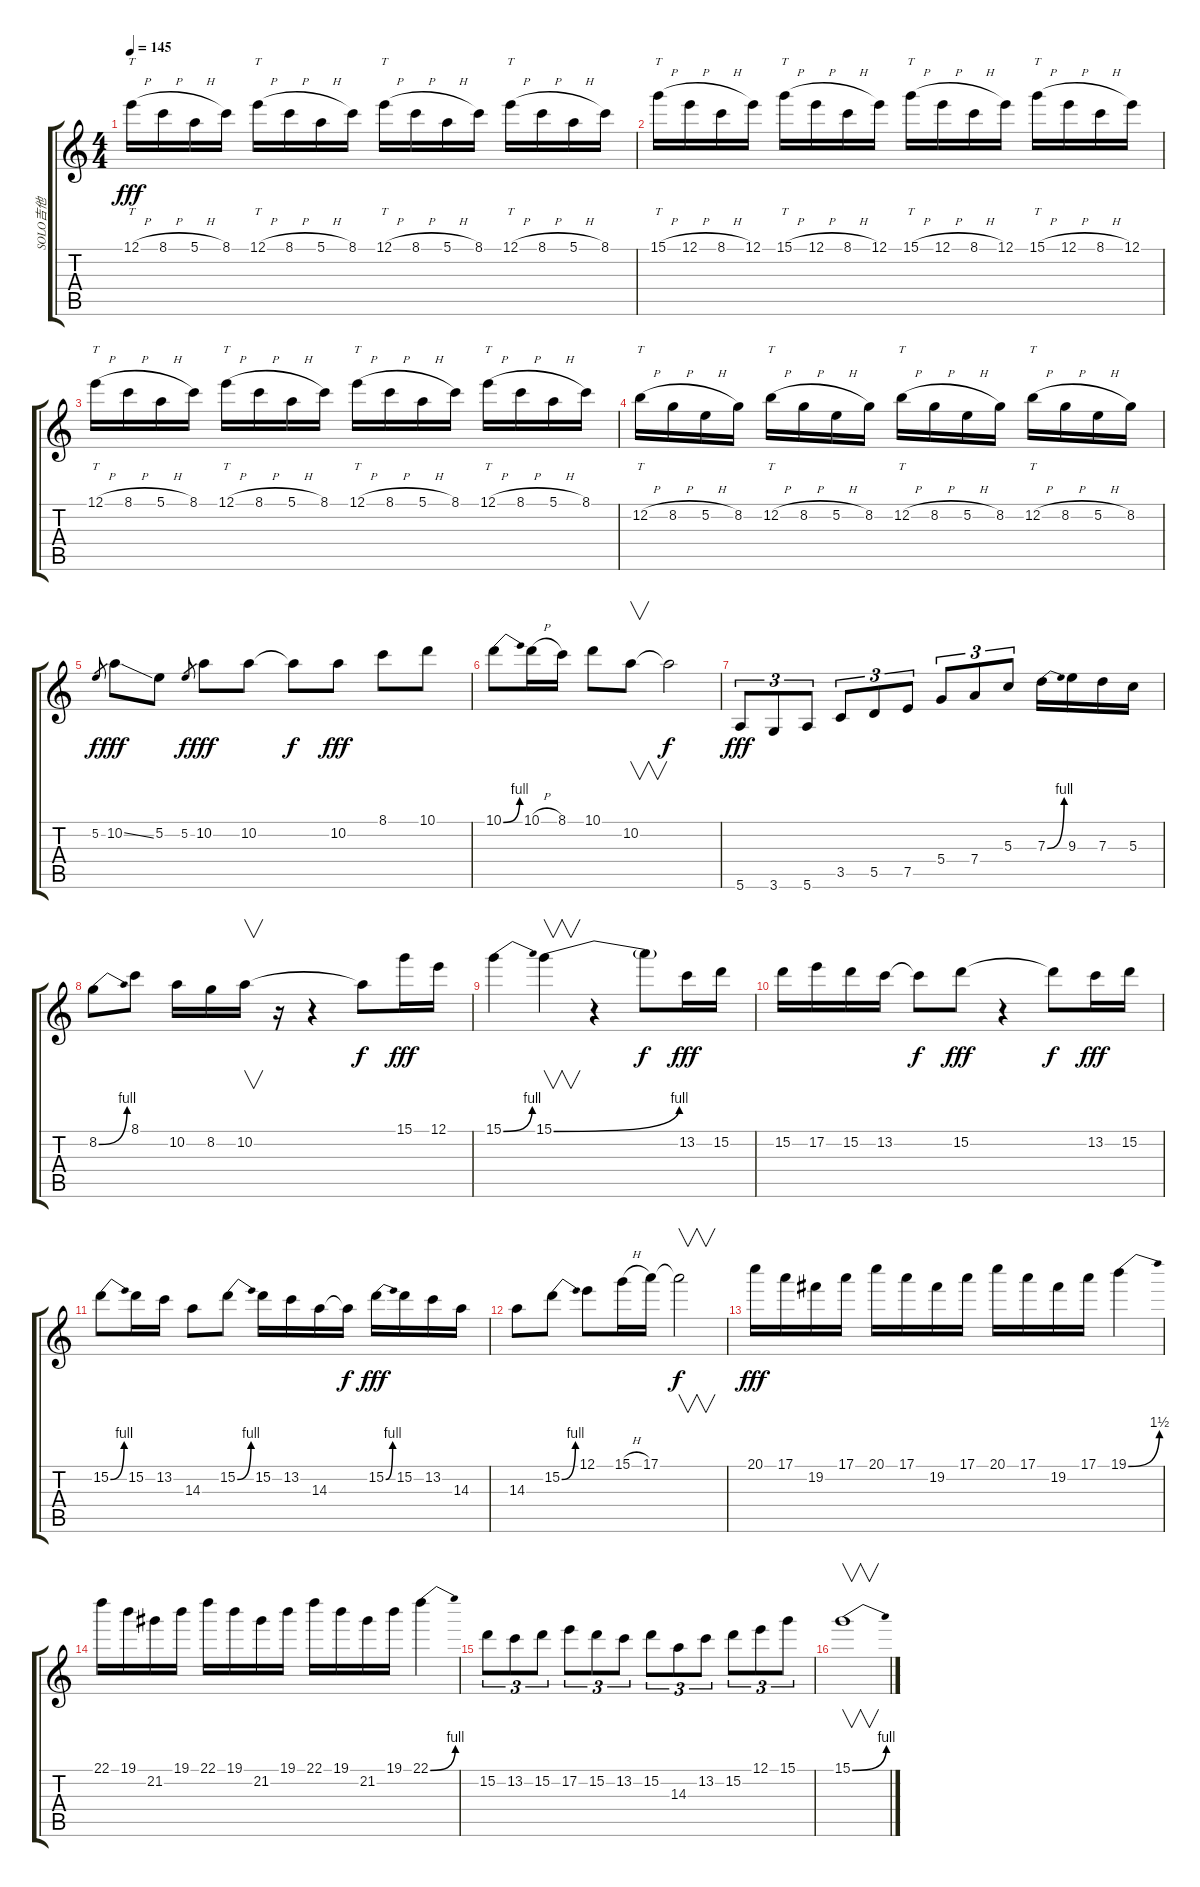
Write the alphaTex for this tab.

\track ("SOLO吉他" "SOLO吉他") {instrument overdrivenguitar}
\staff {score tabs}
\tuning (E4 B3 G3 D3 A2 E2) {hide}
\ts (4 4)
\tempo 145
\clef g2
\ks c
12.1{h}.16{tt dy fff} 8.1{h}.16 5.1{h}.16 8.1.16 12.1{h}.16{tt} 8.1{h}.16 5.1{h}.16 8.1.16 12.1{h}.16{tt} 8.1{h}.16 5.1{h}.16 8.1.16 12.1{h}.16{tt} 8.1{h}.16 5.1{h}.16 8.1.16 |
15.1{h}.16{tt} 12.1{h}.16 8.1{h}.16 12.1.16 15.1{h}.16{tt} 12.1{h}.16 8.1{h}.16 12.1.16 15.1{h}.16{tt} 12.1{h}.16 8.1{h}.16 12.1.16 15.1{h}.16{tt} 12.1{h}.16 8.1{h}.16 12.1.16 |
12.1{h}.16{tt} 8.1{h}.16 5.1{h}.16 8.1.16 12.1{h}.16{tt} 8.1{h}.16 5.1{h}.16 8.1.16 12.1{h}.16{tt} 8.1{h}.16 5.1{h}.16 8.1.16 12.1{h}.16{tt} 8.1{h}.16 5.1{h}.16 8.1.16 |
12.2{h}.16{tt} 8.2{h}.16 5.2{h}.16 8.2.16 12.2{h}.16{tt} 8.2{h}.16 5.2{h}.16 8.2.16 12.2{h}.16{tt} 8.2{h}.16 5.2{h}.16 8.2.16 12.2{h}.16{tt} 8.2{h}.16 5.2{h}.16 8.2.16 |
5.2.8{gr dy f} 10.2{ss}.8{dy fff} 5.2.8 5.2.8{gr dy f} 10.2.8{dy fff} 10.2.8 10.2{t}.8{dy f} 10.2.8{dy fff} 8.1.8 10.1.8 |
10.1{be (bend 0 0 60 4)}.8 10.1{h}.16 8.1.16 10.1.8 10.2.8{v} 10.2{t}.2{dy f} |
5.6.8{tu (3 2) dy fff} 3.6.8{tu (3 2)} 5.6.8{tu (3 2)} 3.5.8{tu (3 2)} 5.5.8{tu (3 2)} 7.5.8{tu (3 2)} 5.4.8{tu (3 2)} 7.4.8{tu (3 2)} 5.3.8{tu (3 2)} 7.3{be (bend 0 0 60 4)}.16 9.3.16 7.3.16 5.3.16 |
8.2{be (bend 0 0 60 4)}.8 8.1.8 10.2.16 8.2.16 10.2.16{v} r.16 r.4 10.2{t}.8{dy f} 15.1.16{dy fff} 12.1.16 |
15.1{be (bend 0 0 60 4)}.4 15.1{be (bend 0 0 60 4)}.4{v} r.4 15.1{t}.8{dy f} 13.2.16{dy fff} 15.2.16 |
15.2.16 17.2.16 15.2.16 13.2.16 13.2{t}.8{dy f} 15.2.8{dy fff} r.4 15.2{t}.8{dy f} 13.2.16{dy fff} 15.2.16 |
15.2{be (bend 0 0 60 4)}.8 15.2.16 13.2.16 14.3.8 15.2{be (bend 0 0 60 4)}.8 15.2.16 13.2.16 14.3.16 14.3{t}.16{dy f} 15.2{be (bend 0 0 60 4)}.16{dy fff} 15.2.16 13.2.16 14.3.16 |
14.3.8 15.2{be (bend 0 0 60 4)}.8 12.1.8 15.1{h}.16 17.1.16 17.1{t}.2{v dy f} |
20.1.16{dy fff} 17.1.16 19.2.16 17.1.16 20.1.16 17.1.16 19.2.16 17.1.16 20.1.16 17.1.16 19.2.16 17.1.16 19.1{be (bend 0 0 60 6)}.4 |
22.1.16 19.1.16 21.2.16 19.1.16 22.1.16 19.1.16 21.2.16 19.1.16 22.1.16 19.1.16 21.2.16 19.1.16 22.1{be (bend 0 0 60 4)}.4 |
15.2.8{tu (3 2)} 13.2.8{tu (3 2)} 15.2.8{tu (3 2)} 17.2.8{tu (3 2)} 15.2.8{tu (3 2)} 13.2.8{tu (3 2)} 15.2.8{tu (3 2)} 14.3.8{tu (3 2)} 13.2.8{tu (3 2)} 15.2.8{tu (3 2)} 12.1.8{tu (3 2)} 15.1.8{tu (3 2)} |
15.1{be (bend 0 0 60 4)}.1{v}
